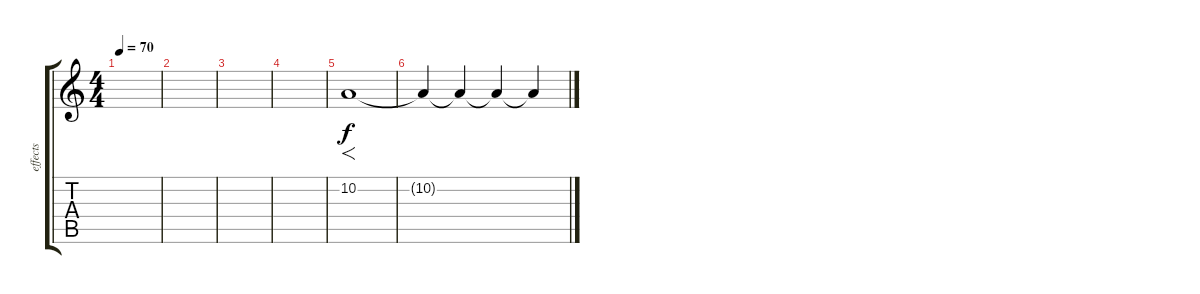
\track ("effects" "effects") {instrument stringensemble1}
\staff {score tabs}
\tuning (E4 B3 G3 D3 A2 E2) {hide}
\ts (4 4)
\tempo 70
\clef g2
\ks c
|
|
|
|
10.2.1{f volume 11} |
10.2{t}.4{volume 9} 10.2{t}.4{volume 8} 10.2{t}.4{volume 7} 10.2{t}.4{volume 5}
